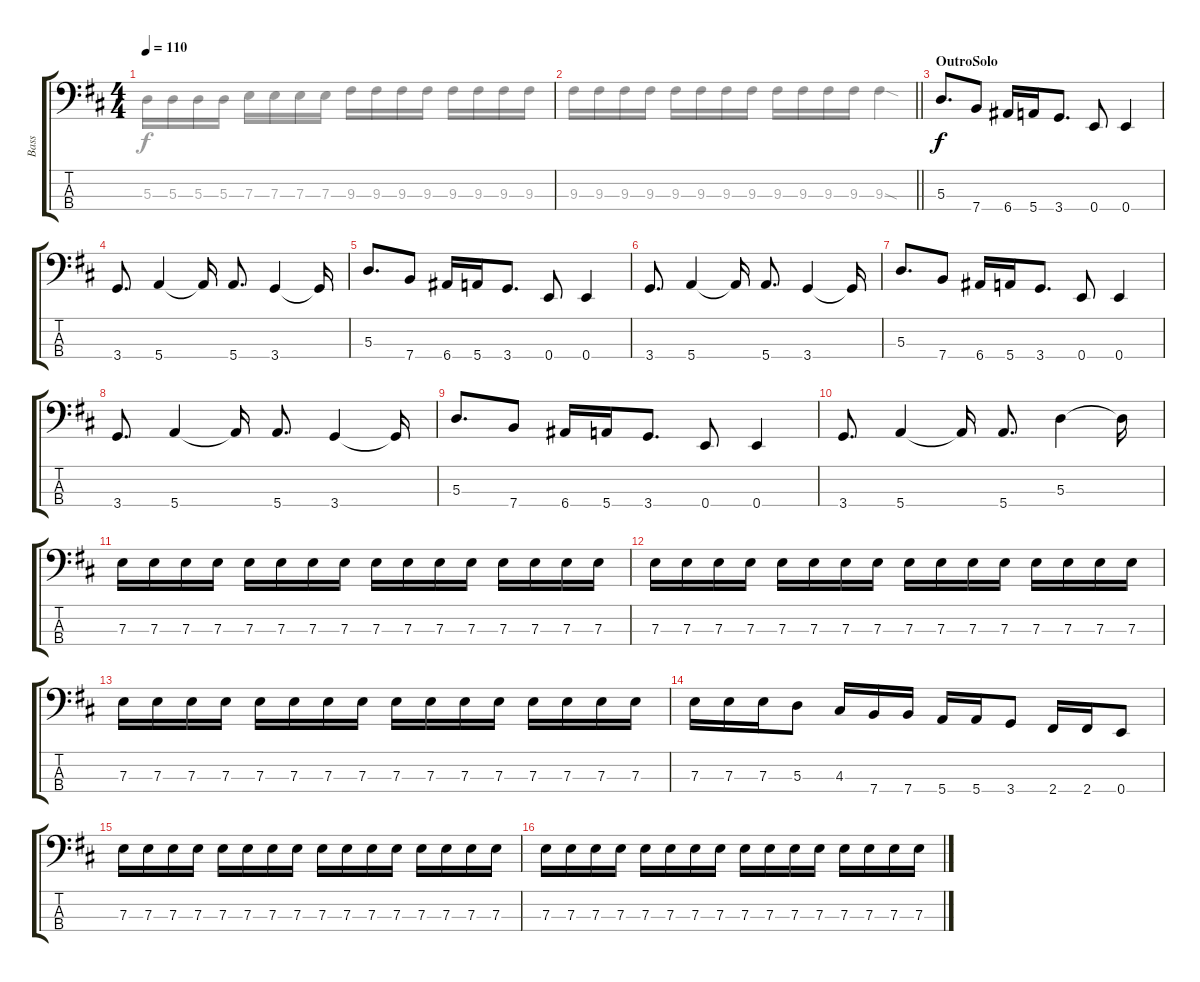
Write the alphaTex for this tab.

\track ("Bass" "Bass") {instrument electricbassfinger}
\staff {score tabs}
\tuning (G2 D2 A1 E1) {hide}
\voice
\ts (4 4)
\tempo 110
\clef f4
\ks d
|
\barLineRight lightlight
|
\section ("" "OutroSolo")
5.3.8{d} 7.4.8 6.4.16 5.4.16 3.4.8{d} 0.4.8 0.4.4 |
3.4.8{d} 5.4.4 5.4{t}.16 5.4.8{d} 3.4.4 3.4{t}.16 |
5.3.8{d} 7.4.8 6.4.16 5.4.16 3.4.8{d} 0.4.8 0.4.4 |
3.4.8{d} 5.4.4 5.4{t}.16 5.4.8{d} 3.4.4 3.4{t}.16 |
5.3.8{d} 7.4.8 6.4.16 5.4.16 3.4.8{d} 0.4.8 0.4.4 |
3.4.8{d} 5.4.4 5.4{t}.16 5.4.8{d} 3.4.4 3.4{t}.16 |
5.3.8{d} 7.4.8 6.4.16 5.4.16 3.4.8{d} 0.4.8 0.4.4 |
3.4.8{d} 5.4.4 5.4{t}.16 5.4.8{d} 5.3.4 5.3{t}.16 |
7.3.16 7.3.16 7.3.16 7.3.16 7.3.16 7.3.16 7.3.16 7.3.16 7.3.16 7.3.16 7.3.16 7.3.16 7.3.16 7.3.16 7.3.16 7.3.16 |
7.3.16 7.3.16 7.3.16 7.3.16 7.3.16 7.3.16 7.3.16 7.3.16 7.3.16 7.3.16 7.3.16 7.3.16 7.3.16 7.3.16 7.3.16 7.3.16 |
7.3.16 7.3.16 7.3.16 7.3.16 7.3.16 7.3.16 7.3.16 7.3.16 7.3.16 7.3.16 7.3.16 7.3.16 7.3.16 7.3.16 7.3.16 7.3.16 |
7.3.16 7.3.16 7.3.16 5.3.8 4.3.16 7.4.16 7.4.16 5.4.16 5.4.16 3.4.8 2.4.16 2.4.16 0.4.8 |
7.3.16 7.3.16 7.3.16 7.3.16 7.3.16 7.3.16 7.3.16 7.3.16 7.3.16 7.3.16 7.3.16 7.3.16 7.3.16 7.3.16 7.3.16 7.3.16 |
7.3.16 7.3.16 7.3.16 7.3.16 7.3.16 7.3.16 7.3.16 7.3.16 7.3.16 7.3.16 7.3.16 7.3.16 7.3.16 7.3.16 7.3.16 7.3.16
\voice
\clef f4
\ottava regular
\simile none
\ks d
5.3.16{dy f} 5.3.16 5.3.16 5.3.16 7.3.16 7.3.16 7.3.16 7.3.16 9.3.16 9.3.16 9.3.16 9.3.16 9.3.16 9.3.16 9.3.16 9.3.16 |
\barLineRight lightlight
9.3.16 9.3.16 9.3.16 9.3.16 9.3.16 9.3.16 9.3.16 9.3.16 9.3.16 9.3.16 9.3.16 9.3.16 9.3{sod}.4 |
|
|
|
|
|
|
|
|
|
|
|
|
|
